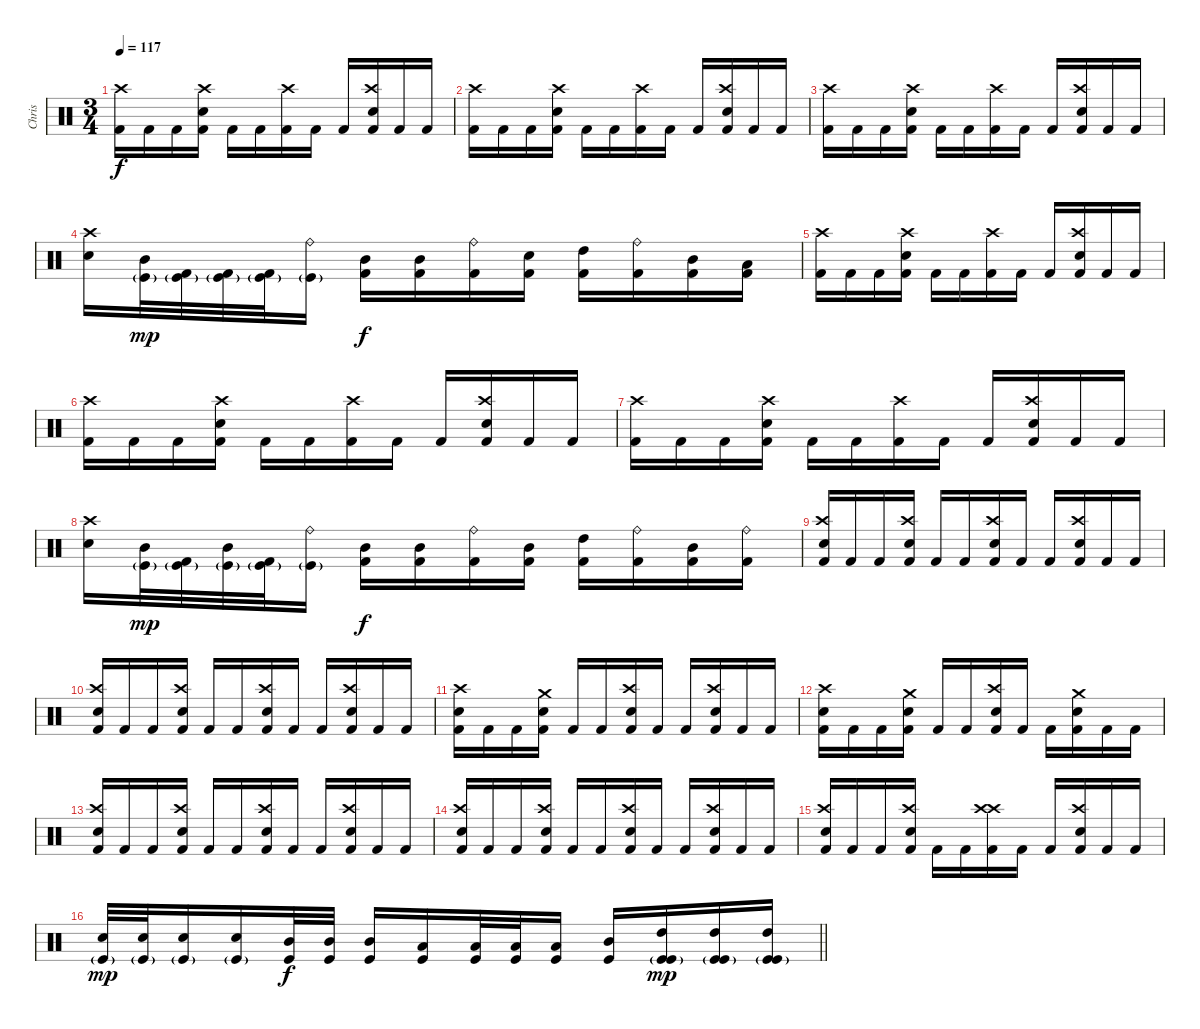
\track ("Chris" "Chris") {instrument percussion}
\staff {score}
\articulation defaults
\ts (3 4)
\tempo 117
\clef neutral
\ks c
("Kick (hit) 2" "Crash high (hit)").16{dy f} "Kick (hit) 2".16 "Kick (hit) 2".16 ("Kick (hit) 2" "Electric Snare (hit)" "Crash high (hit)").16 "Kick (hit) 2".16 "Kick (hit) 2".16 ("Kick (hit) 2" "Crash high (hit)").16 "Kick (hit) 2".16 "Kick (hit) 2".16 ("Kick (hit) 2" "Electric Snare (hit)" "Crash high (hit)").16 "Kick (hit) 2".16 "Kick (hit) 2".16 |
("Kick (hit) 2" "Crash high (hit)").16 "Kick (hit) 2".16 "Kick (hit) 2".16 ("Kick (hit) 2" "Electric Snare (hit)" "Crash high (hit)").16 "Kick (hit) 2".16 "Kick (hit) 2".16 ("Kick (hit) 2" "Crash high (hit)").16 "Kick (hit) 2".16 "Kick (hit) 2".16 ("Kick (hit) 2" "Electric Snare (hit)" "Crash high (hit)").16 "Kick (hit) 2".16 "Kick (hit) 2".16 |
("Kick (hit) 2" "Crash high (hit)").16 "Kick (hit) 2".16 "Kick (hit) 2".16 ("Kick (hit) 2" "Electric Snare (hit)" "Crash high (hit)").16 "Kick (hit) 2".16 "Kick (hit) 2".16 ("Kick (hit) 2" "Crash high (hit)").16 "Kick (hit) 2".16 "Kick (hit) 2".16 ("Kick (hit) 2" "Electric Snare (hit)" "Crash high (hit)").16 "Kick (hit) 2".16 "Kick (hit) 2".16 |
("Electric Snare (hit)" "Crash high (hit)").16 ("Mid Tom (hit)" "Kick (hit)"{g}).32{dy mp} ("Kick (hit) 2" "Kick (hit)"{g}).32 ("Kick (hit) 2" "Kick (hit)"{g}).32 ("Kick (hit) 2" "Kick (hit)"{g}).32 ("Ride (bell)" "Kick (hit)"{g}).16 ("Mid Tom (hit)" "Kick (hit) 2").16{dy f} ("Mid Tom (hit)" "Kick (hit) 2").16 ("Ride (bell)" "Kick (hit) 2").16 ("Electric Snare (hit)" "Kick (hit) 2").16 ("High Tom (hit)" "Kick (hit) 2").16 ("Ride (bell)" "Kick (hit) 2").16 ("Mid Tom (hit)" "Kick (hit) 2").16 ("Low Tom (hit)" "Kick (hit) 2").16 |
("Kick (hit) 2" "Crash high (hit)").16 "Kick (hit) 2".16 "Kick (hit) 2".16 ("Kick (hit) 2" "Electric Snare (hit)" "Crash high (hit)").16 "Kick (hit) 2".16 "Kick (hit) 2".16 ("Kick (hit) 2" "Crash high (hit)").16 "Kick (hit) 2".16 "Kick (hit) 2".16 ("Kick (hit) 2" "Electric Snare (hit)" "Crash high (hit)").16 "Kick (hit) 2".16 "Kick (hit) 2".16 |
("Kick (hit) 2" "Crash high (hit)").16 "Kick (hit) 2".16 "Kick (hit) 2".16 ("Kick (hit) 2" "Electric Snare (hit)" "Crash high (hit)").16 "Kick (hit) 2".16 "Kick (hit) 2".16 ("Kick (hit) 2" "Crash high (hit)").16 "Kick (hit) 2".16 "Kick (hit) 2".16 ("Kick (hit) 2" "Electric Snare (hit)" "Crash high (hit)").16 "Kick (hit) 2".16 "Kick (hit) 2".16 |
("Kick (hit) 2" "Crash high (hit)").16 "Kick (hit) 2".16 "Kick (hit) 2".16 ("Kick (hit) 2" "Electric Snare (hit)" "Crash high (hit)").16 "Kick (hit) 2".16 "Kick (hit) 2".16 ("Kick (hit) 2" "Crash high (hit)").16 "Kick (hit) 2".16 "Kick (hit) 2".16 ("Kick (hit) 2" "Electric Snare (hit)" "Crash high (hit)").16 "Kick (hit) 2".16 "Kick (hit) 2".16 |
("Electric Snare (hit)" "Crash high (hit)").16 ("Mid Tom (hit)" "Kick (hit)"{g}).32{dy mp} ("Kick (hit) 2" "Kick (hit)"{g}).32 ("Mid Tom (hit)" "Kick (hit)"{g}).32 ("Kick (hit) 2" "Kick (hit)"{g}).32 ("Ride (bell)" "Kick (hit)"{g}).16 ("Mid Tom (hit)" "Kick (hit) 2").16{dy f} ("Mid Tom (hit)" "Kick (hit) 2").16 ("Ride (bell)" "Kick (hit) 2").16 ("Mid Tom (hit)" "Kick (hit) 2").16 ("High Tom (hit)" "Kick (hit) 2").16 ("Ride (bell)" "Kick (hit) 2").16 ("Mid Tom (hit)" "Kick (hit) 2").16 ("Ride (bell)" "Kick (hit) 2").16 |
("Kick (hit) 2" "Electric Snare (hit)" "Crash high (hit)").16 "Kick (hit) 2".16 "Kick (hit) 2".16 ("Kick (hit) 2" "Electric Snare (hit)" "Crash high (hit)").16 "Kick (hit) 2".16 "Kick (hit) 2".16 ("Kick (hit) 2" "Electric Snare (hit)" "Crash high (hit)").16 "Kick (hit) 2".16 "Kick (hit) 2".16 ("Kick (hit) 2" "Electric Snare (hit)" "Crash high (hit)").16 "Kick (hit) 2".16 "Kick (hit) 2".16 |
("Kick (hit) 2" "Electric Snare (hit)" "Crash high (hit)").16 "Kick (hit) 2".16 "Kick (hit) 2".16 ("Kick (hit) 2" "Electric Snare (hit)" "Crash high (hit)").16 "Kick (hit) 2".16 "Kick (hit) 2".16 ("Kick (hit) 2" "Electric Snare (hit)" "Crash high (hit)").16 "Kick (hit) 2".16 "Kick (hit) 2".16 ("Kick (hit) 2" "Electric Snare (hit)" "Crash high (hit)").16 "Kick (hit) 2".16 "Kick (hit) 2".16 |
("Kick (hit) 2" "Electric Snare (hit)" "Crash high (hit)").16 "Kick (hit) 2".16 "Kick (hit) 2".16 ("Kick (hit) 2" "Electric Snare (hit)" "Crash medium (hit)").16 "Kick (hit) 2".16 "Kick (hit) 2".16 ("Kick (hit) 2" "Electric Snare (hit)" "Crash high (hit)").16 "Kick (hit) 2".16 "Kick (hit) 2".16 ("Kick (hit) 2" "Electric Snare (hit)" "Crash high (hit)").16 "Kick (hit) 2".16 "Kick (hit) 2".16 |
("Kick (hit) 2" "Electric Snare (hit)" "Crash high (hit)").16 "Kick (hit) 2".16 "Kick (hit) 2".16 ("Kick (hit) 2" "Electric Snare (hit)" "Crash medium (hit)").16 "Kick (hit) 2".16 "Kick (hit) 2".16 ("Kick (hit) 2" "Electric Snare (hit)" "Crash high (hit)").16 "Kick (hit) 2".16 "Kick (hit) 2".16 ("Kick (hit) 2" "Electric Snare (hit)" "Crash medium (hit)").16 "Kick (hit) 2".16 "Kick (hit) 2".16 |
("Kick (hit) 2" "Electric Snare (hit)" "Crash high (hit)").16 "Kick (hit) 2".16 "Kick (hit) 2".16 ("Kick (hit) 2" "Electric Snare (hit)" "Crash high (hit)").16 "Kick (hit) 2".16 "Kick (hit) 2".16 ("Kick (hit) 2" "Electric Snare (hit)" "Crash high (hit)").16 "Kick (hit) 2".16 "Kick (hit) 2".16 ("Kick (hit) 2" "Electric Snare (hit)" "Crash high (hit)").16 "Kick (hit) 2".16 "Kick (hit) 2".16 |
("Kick (hit) 2" "Electric Snare (hit)" "Crash high (hit)").16 "Kick (hit) 2".16 "Kick (hit) 2".16 ("Kick (hit) 2" "Electric Snare (hit)" "Crash high (hit)").16 "Kick (hit) 2".16 "Kick (hit) 2".16 ("Kick (hit) 2" "Electric Snare (hit)" "Crash high (hit)").16 "Kick (hit) 2".16 "Kick (hit) 2".16 ("Kick (hit) 2" "Electric Snare (hit)" "Crash high (hit)").16 "Kick (hit) 2".16 "Kick (hit) 2".16 |
("Kick (hit) 2" "Electric Snare (hit)" "Crash high (hit)").16 "Kick (hit) 2".16 "Kick (hit) 2".16 ("Kick (hit) 2" "Electric Snare (hit)" "Crash high (hit)").16 "Kick (hit) 2".16 "Kick (hit) 2".16 ("Kick (hit) 2" "Crash high (hit)" "Crash high (hit)").16 "Kick (hit) 2".16 "Kick (hit) 2".16 ("Kick (hit) 2" "Electric Snare (hit)" "Crash high (hit)").16 "Kick (hit) 2".16 "Kick (hit) 2".16 |
\barLineRight lightlight
("Electric Snare (hit)" "Kick (hit)"{g}).32{dy mp} ("Electric Snare (hit)" "Kick (hit)"{g}).32 ("Electric Snare (hit)" "Kick (hit)"{g}).16 ("Electric Snare (hit)" "Kick (hit)"{g}).16 ("Mid Tom (hit)" "Kick (hit)").32{dy f} ("Mid Tom (hit)" "Kick (hit)").32 ("Mid Tom (hit)" "Kick (hit)").16 ("Low Tom (hit)" "Kick (hit)").16 ("Low Tom (hit)" "Kick (hit)").32 ("Low Tom (hit)" "Kick (hit)").32 ("Low Tom (hit)" "Kick (hit)").16 ("Mid Tom (hit)" "Kick (hit)").16 ("Kick (hit)"{g} "High Tom (hit)" "Kick (hit)").16{dy mp} ("Kick (hit)"{g} "High Tom (hit)" "Kick (hit)").16 ("Kick (hit)"{g} "High Tom (hit)" "Kick (hit)").16
